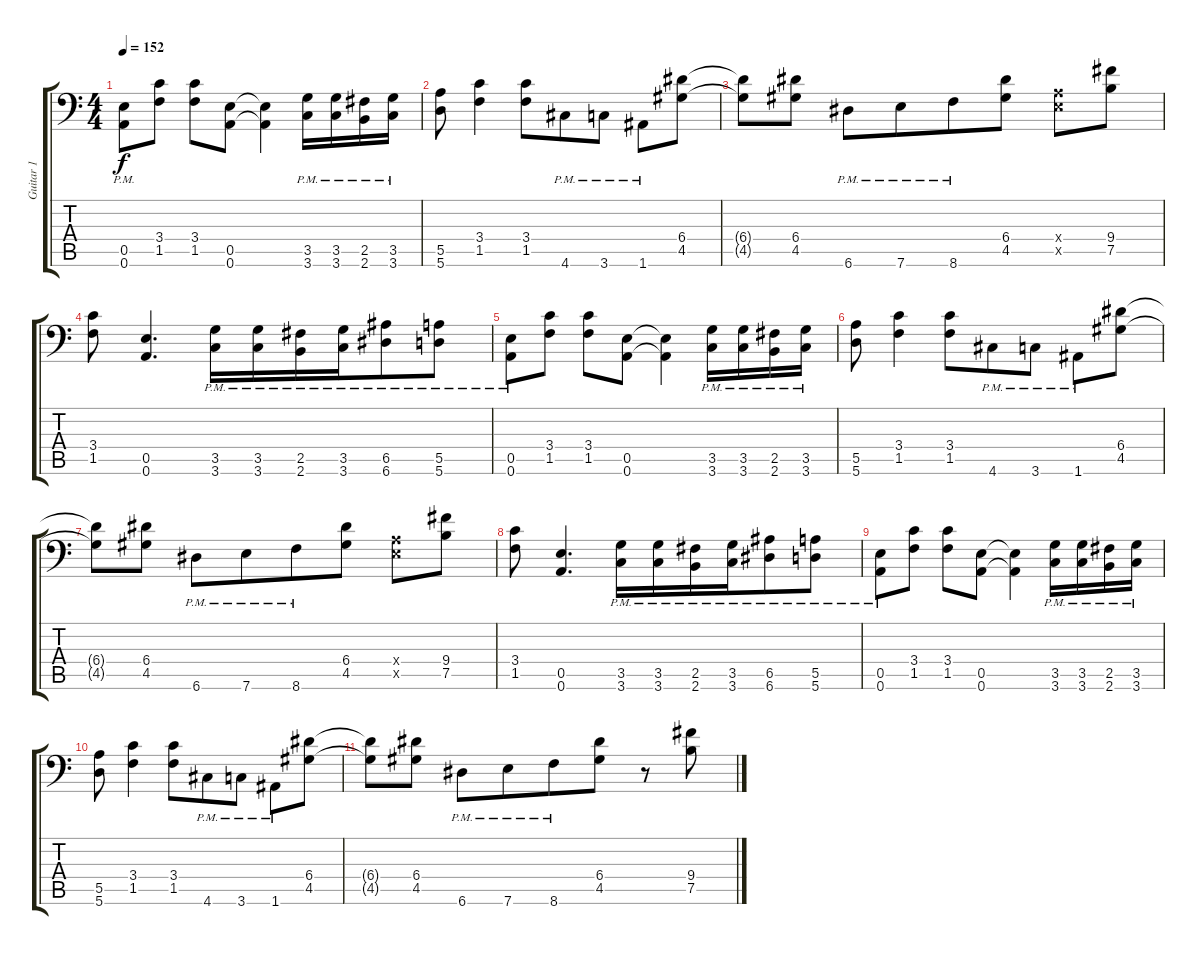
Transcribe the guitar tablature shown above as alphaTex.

\track ("Guitar 1" "Guitar 1") {instrument distortionguitar}
\staff {score tabs}
\tuning (B3 Gb3 D3 A2 E2 A1) {hide}
\ts (4 4)
\tempo 152
\clef f4
\ks c
(0.5{pm} 0.6{pm}).8{dy f} (3.4 1.5).8 (3.4 1.5).8{beam merge} (0.5 0.6).8 (0.5{t} 0.6{t}).4{beam merge} (3.5{pm} 3.6{pm}).16 (3.5{pm} 3.6{pm}).16 (2.5{pm} 2.6{pm}).16{beam merge} (3.5{pm} 3.6{pm}).16 |
(5.5 5.6).8 (3.4 1.5).4{beam merge} (3.4 1.5).8{beam merge} 4.6{pm}.8 3.6{pm}.8 1.6{pm}.8 (6.4 4.5).8 |
(6.4{t} 4.5{t}).8 (6.4 4.5).8 6.6{pm}.8 7.6{pm}.8{beam merge} 8.6{pm}.8{beam merge} (6.4 4.5).8 (0.4{x} 0.5{x}).8 (9.4 7.5).8 |
(3.4 1.5).8 (0.5 0.6).4{d} (3.5{pm} 3.6{pm}).16 (3.5{pm} 3.6{pm}).16{beam merge} (2.5{pm} 2.6{pm}).16{beam merge} (3.5{pm} 3.6{pm}).16{beam merge} (6.5{pm} 6.6{pm}).8 (5.5{pm} 5.6{pm}).8 |
(0.5{pm} 0.6{pm}).8 (3.4 1.5).8 (3.4 1.5).8{beam merge} (0.5 0.6).8 (0.5{t} 0.6{t}).4{beam merge} (3.5{pm} 3.6{pm}).16 (3.5{pm} 3.6{pm}).16 (2.5{pm} 2.6{pm}).16{beam merge} (3.5{pm} 3.6{pm}).16 |
(5.5 5.6).8 (3.4 1.5).4{beam merge} (3.4 1.5).8{beam merge} 4.6{pm}.8 3.6{pm}.8 1.6{pm}.8 (6.4 4.5).8 |
(6.4{t} 4.5{t}).8 (6.4 4.5).8 6.6{pm}.8 7.6{pm}.8{beam merge} 8.6{pm}.8{beam merge} (6.4 4.5).8 (0.4{x} 0.5{x}).8 (9.4 7.5).8 |
(3.4 1.5).8 (0.5 0.6).4{d} (3.5{pm} 3.6{pm}).16 (3.5{pm} 3.6{pm}).16{beam merge} (2.5{pm} 2.6{pm}).16{beam merge} (3.5{pm} 3.6{pm}).16{beam merge} (6.5{pm} 6.6{pm}).8 (5.5{pm} 5.6{pm}).8 |
(0.5{pm} 0.6{pm}).8 (3.4 1.5).8 (3.4 1.5).8{beam merge} (0.5 0.6).8 (0.5{t} 0.6{t}).4{beam merge} (3.5{pm} 3.6{pm}).16 (3.5{pm} 3.6{pm}).16 (2.5{pm} 2.6{pm}).16{beam merge} (3.5{pm} 3.6{pm}).16 |
(5.5 5.6).8 (3.4 1.5).4{beam merge} (3.4 1.5).8{beam merge} 4.6{pm}.8 3.6{pm}.8 1.6{pm}.8 (6.4 4.5).8 |
(6.4{t} 4.5{t}).8 (6.4 4.5).8 6.6{pm}.8 7.6{pm}.8{beam merge} 8.6{pm}.8{beam merge} (6.4 4.5).8 r.8 (9.4 7.5).8
